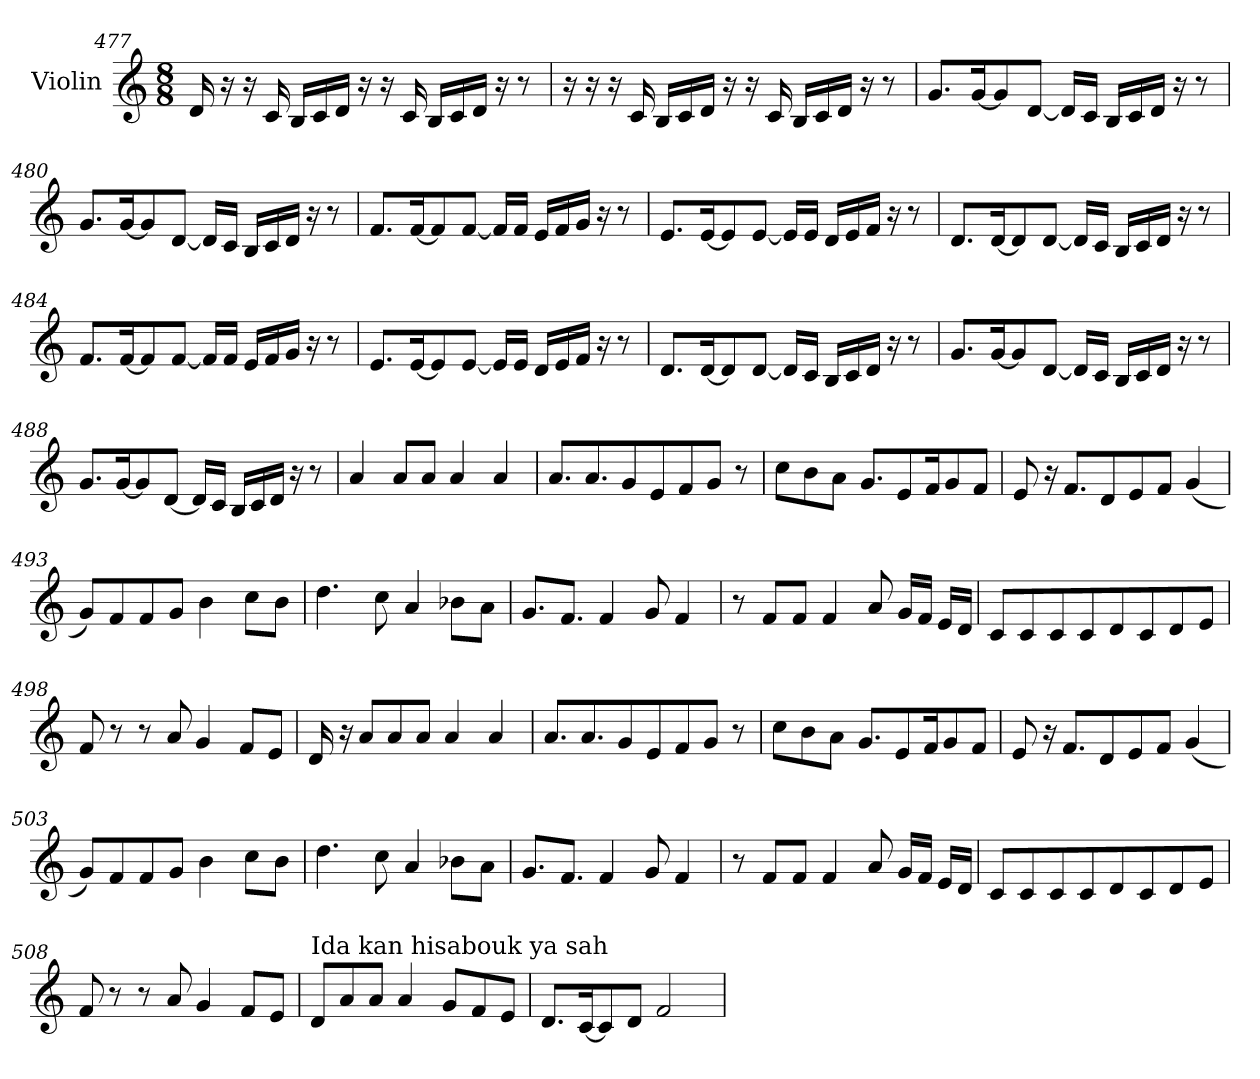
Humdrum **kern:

**kern
*part1
*staff1
*I"Violin
!!LO:PB:g=z
*clefG2
*k[]
*M8/8
=477
16d/
16r
16r
16c/
16B/LL
16c/
16d/JJ
16r
16r
16c/
16B/LL
16c/
16d/JJ
16r
8r
=478
16r
16r
16r
16c/
16B/LL
16c/
16d/JJ
16r
16r
16c/
16B/LL
16c/
16d/JJ
16r
8r
!!LO:LB:g=z
=479
8.g/L
[16g/K
8g/]
[8d/J
16d/LL]
16c/JJ
16B/LL
16c/
16d/JJ
16r
8r
=480
8.g/L
[16g/K
8g/]
[8d/J
16d/LL]
16c/JJ
16B/LL
16c/
16d/JJ
16r
8r
=481
8.f/L
[16f/K
8f/]
[8f/J
16f/LL]
16f/JJ
16e/LL
16f/
16g/JJ
16r
8r
!!LO:LB:g=z
=482
8.e/L
[16e/K
8e/]
[8e/J
16e/LL]
16e/JJ
16d/LL
16e/
16f/JJ
16r
8r
=483
8.d/L
[16d/K
8d/]
[8d/J
16d/LL]
16c/JJ
16B/LL
16c/
16d/JJ
16r
8r
=484
8.f/L
[16f/K
8f/]
[8f/J
16f/LL]
16f/JJ
16e/LL
16f/
16g/JJ
16r
8r
!!LO:LB:g=z
=485
8.e/L
[16e/K
8e/]
[8e/J
16e/LL]
16e/JJ
16d/LL
16e/
16f/JJ
16r
8r
=486
8.d/L
[16d/K
8d/]
[8d/J
16d/LL]
16c/JJ
16B/LL
16c/
16d/JJ
16r
8r
=487
8.g/L
[16g/K
8g/]
[8d/J
16d/LL]
16c/JJ
16B/LL
16c/
16d/JJ
16r
8r
!!LO:LB:g=z
=488
8.g/L
[16g/K
8g/]
[8d/J
16d/LL]
16c/JJ
16B/LL
16c/
16d/JJ
16r
8r
=489
4a/
8a/L
8a/J
4a/
4a/
=490
8.a/L
8.a/
8g/
8e/
8f/
8g/J
8r
=491
8cc\L
8b\
8a\J
8.g/L
8e/
16f/K
8g/
8f/J
!!LO:LB:g=z
=492
8e/
16r
8.f/L
8d/
8e/
8f/J
(<4g/
=493
8g/L)
8f/
8f/
8g/J
4b\
8cc\L
8b\J
=494
4.dd\
8cc\
4a/
8b-X\L
8a\J
=495
8.g/L
8.f/J
4f/
8g/
4f/
!!LO:LB:g=z
=496
8r
8f/L
8f/J
4f/
8a/
16g/LL
16f/JJ
16e/LL
16d/JJ
=497
8c/L
8c/
8c/
8c/
8d/
8c/
8d/
8e/J
=498
8f/
8r
8r
8a/
4g/
8f/L
8e/J
=499
16d/
16r
8a/L
8a/
8a/J
4a/
4a/
!!LO:LB:g=z
=500
8.a/L
8.a/
8g/
8e/
8f/
8g/J
8r
=501
8cc\L
8b\
8a\J
8.g/L
8e/
16f/K
8g/
8f/J
=502
8e/
16r
8.f/L
8d/
8e/
8f/J
(<4g/
=503
8g/L)
8f/
8f/
8g/J
4b\
8cc\L
8b\J
!!LO:PB:g=z
=504
4.dd\
8cc\
4a/
8b-X\L
8a\J
=505
8.g/L
8.f/J
4f/
8g/
4f/
=506
8r
8f/L
8f/J
4f/
8a/
16g/LL
16f/JJ
16e/LL
16d/JJ
=507
8c/L
8c/
8c/
8c/
8d/
8c/
8d/
8e/J
!!LO:LB:g=z
=508
8f/
8r
8r
8a/
4g/
8f/L
8e/J
=509
*MM100
!LO:TX:a:t=Ida kan hisabouk ya sah
8d/L
8a/
8a/J
4a/
8g/L
8f/
8e/J
=510
8.d/L
[16c/K
8c/]
8d/J
2f/
=
*-
